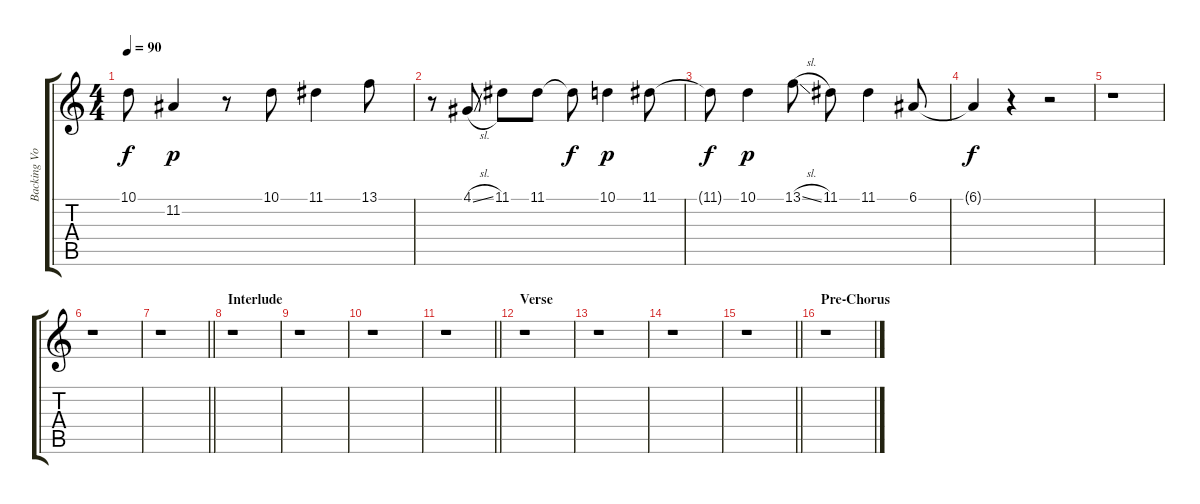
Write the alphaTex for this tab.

\track ("Backing Vocals 2" "Backing Vo") {instrument synthstrings2}
\staff {score tabs}
\tuning (E4 B3 G3 D3 A2 E2) {hide}
\ts (4 4)
\tempo 90
\clef g2
\ks c
10.1{t}.8{dy f} 11.2.4{dy p} r.8 10.1.8 11.1.4 13.1.8 |
r.8 4.1{sl}.8 11.1.8 11.1.8 11.1{t}.8{dy f} 10.1.4{dy p} 11.1.8 |
11.1{t}.8{dy f} 10.1.4{dy p} 13.1{sl}.8 11.1.8 11.1.4 6.1.8 |
6.1{t}.4{dy f} r.4 r.2 |
r.1 |
r.1 |
\barLineRight lightlight
r.1 |
\section ("" "Interlude")
r.1 |
r.1 |
r.1 |
\barLineRight lightlight
r.1 |
\section ("" "Verse")
r.1 |
r.1 |
r.1 |
\barLineRight lightlight
r.1 |
\section ("" "Pre-Chorus")
r.1
